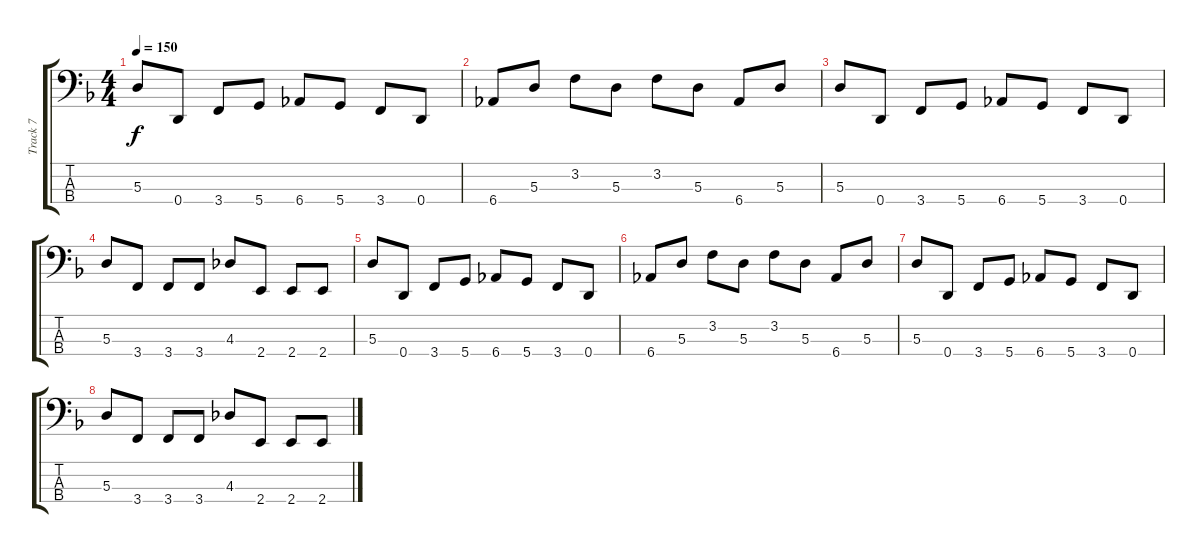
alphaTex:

\track ("Track 7" "Track 7") {instrument electricbasspick}
\staff {score tabs}
\tuning (G2 D2 A1 D1) {hide}
\ts (4 4)
\tempo 150
\clef f4
\ks f
5.3.8{dy f} 0.4.8 3.4.8 5.4.8 6.4.8 5.4.8 3.4.8 0.4.8 |
6.4.8 5.3.8 3.2.8 5.3.8 3.2.8 5.3.8 6.4.8 5.3.8 |
5.3.8 0.4.8 3.4.8 5.4.8 6.4.8 5.4.8 3.4.8 0.4.8 |
5.3.8 3.4.8 3.4.8 3.4.8 4.3.8 2.4.8 2.4.8 2.4.8 |
5.3.8 0.4.8 3.4.8 5.4.8 6.4.8 5.4.8 3.4.8 0.4.8 |
6.4.8 5.3.8 3.2.8 5.3.8 3.2.8 5.3.8 6.4.8 5.3.8 |
5.3.8 0.4.8 3.4.8 5.4.8 6.4.8 5.4.8 3.4.8 0.4.8 |
5.3.8 3.4.8 3.4.8 3.4.8 4.3.8 2.4.8 2.4.8 2.4.8
